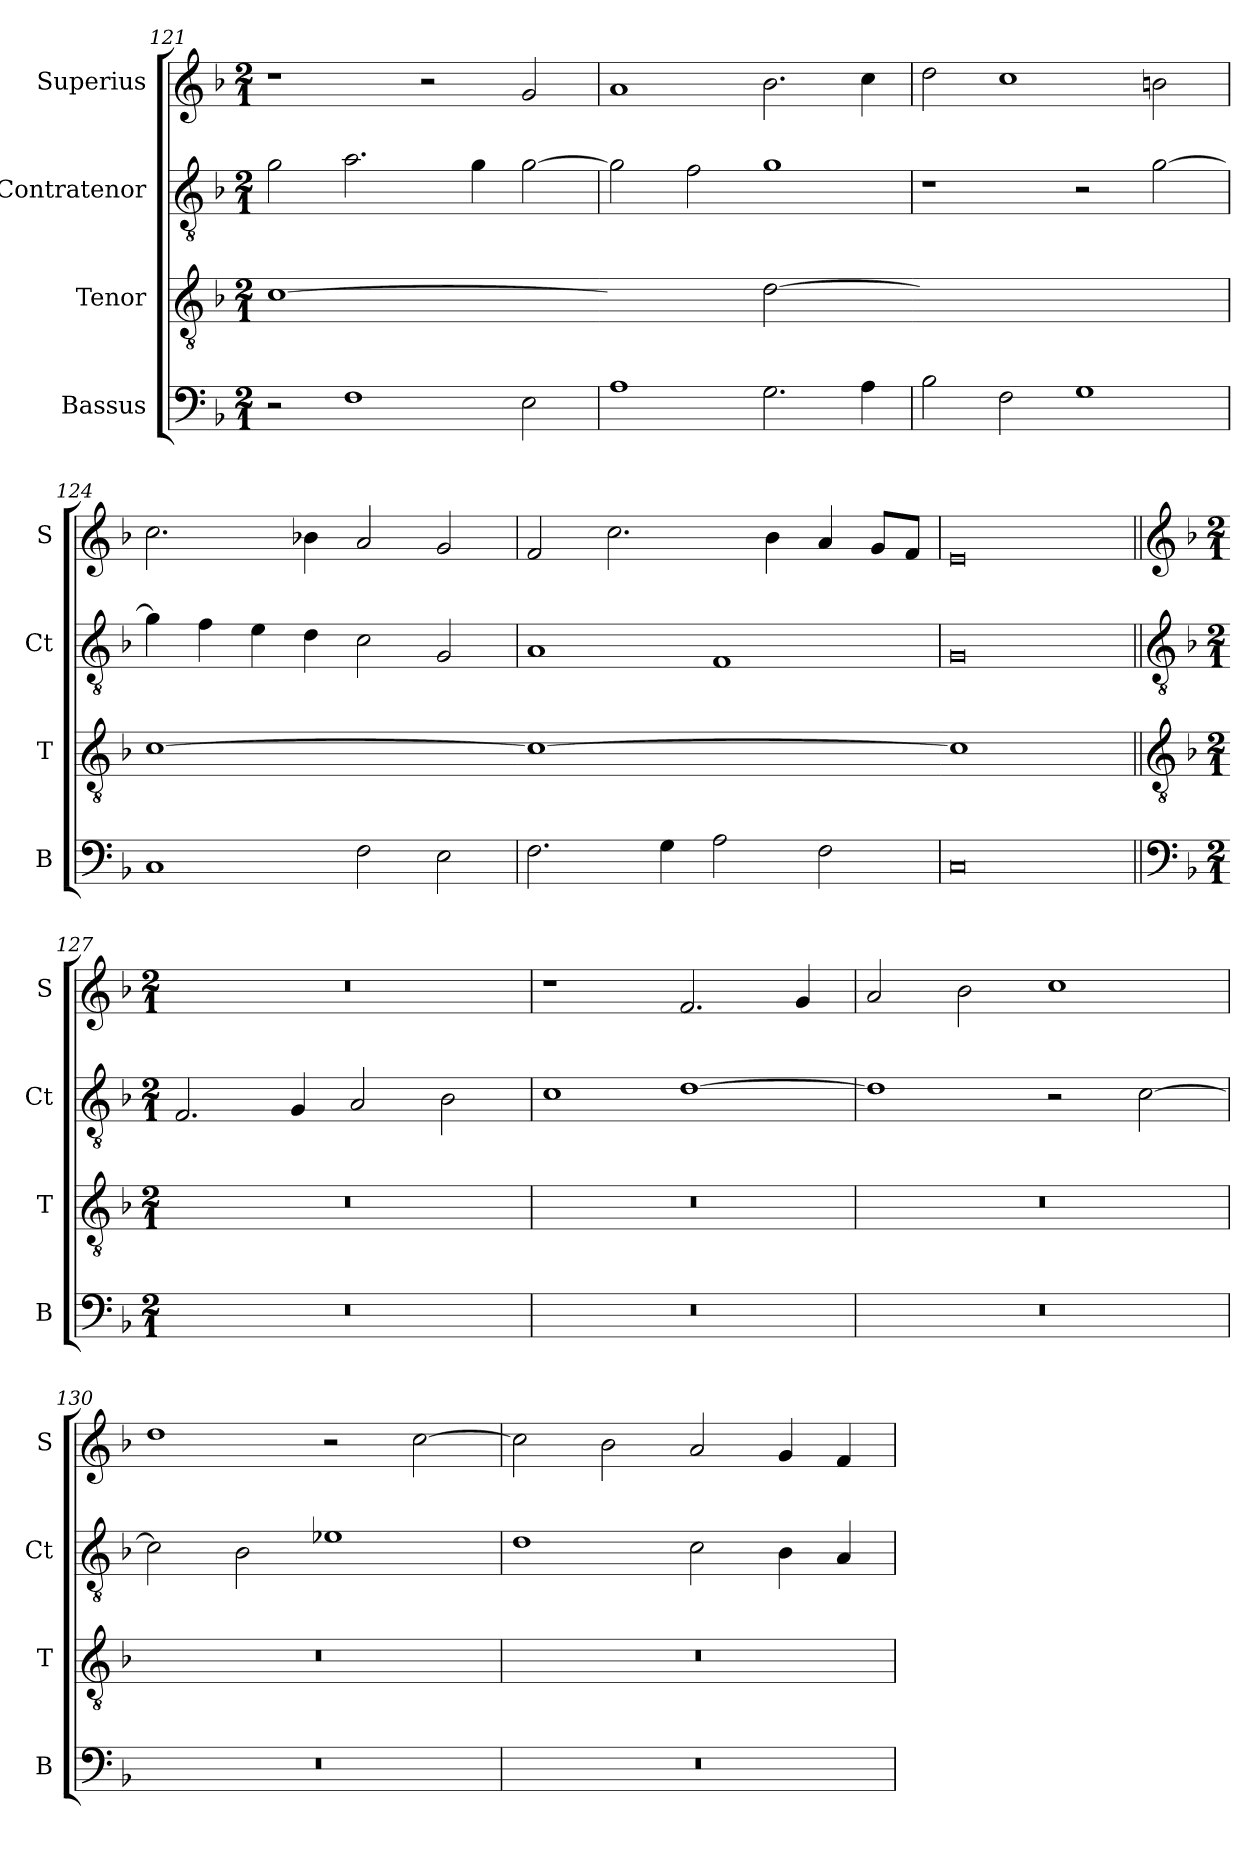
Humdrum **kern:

**kern	**kern	**kern	**kern
*part4	*part3	*part2	*part1
*staff4	*staff3	*staff2	*staff1
*I"Bassus	*I"Tenor	*I"Contratenor	*I"Superius
*I'B	*I'T	*I'Ct	*I'S
*clefF4	*clefGv2	*clefGv2	*clefG2
*k[b-]	*k[b-]	*k[b-]	*k[b-]
*M2/1	*M2/1	*M2/1	*M2/1
=121	=121	=121	=121
!	!LO:N:vis=1	!	!
2r	[0c	2g	1r
1F	.	2.a	.
.	.	.	2r
.	.	4g	.
2E	.	[2g	2g
=122	=122-	=122	=122
!	!LO:N:vis=2	!	!
1A	1cyy]	2g]	1a
.	.	2f	.
!	!LO:N:vis=2	!	!
2.G	[1d	1g	2.b-
4A	.	.	4cc
=123	=123-	=123	=123
!	!LO:N:vis=1	!	!
2B-	0dyy]	1r	2dd
2F	.	.	1cc
1G	.	2r	.
.	.	[2g	2bn
=124	=124	=124	=124
!	!LO:N:vis=1	!	!
1C	[0c	4g]	2.cc
.	.	4f	.
.	.	4e	.
.	.	4d	4b-X
2F	.	2c	2a
2E	.	2G	2g
=125	=125-	=125	=125
!	!LO:N:vis=1	!	!
2.F	0c_	1A	2f
.	.	.	2.cc
4G	.	.	.
2A	.	1F	.
.	.	.	4b-
2F	.	.	4a
.	.	.	8gL
.	.	.	8fJ
=126	=126-	=126	=126
!	!LO:N:vis=1	!	!
0C	0c]	0G	0e
!!LO:LB:g=z
=127||	=127||	=127||	=127||
*clefF4	*clefGv2	*clefGv2	*clefG2
*k[b-]	*k[b-]	*k[b-]	*k[b-]
*M2/1	*M2/1	*M2/1	*M2/1
0r	0r	2.F	0r
.	.	4G	.
.	.	2A	.
.	.	2B-	.
=128	=128	=128	=128
0r	0r	1c	1r
.	.	[1d	2.f
.	.	.	4g
=129	=129	=129	=129
0r	0r	1d]	2a
.	.	.	2b-
.	.	2r	1cc
.	.	[2c	.
=130	=130	=130	=130
0r	0r	2c]	1dd
.	.	2B-	.
.	.	1e-X	2r
.	.	.	[2cc
=131	=131	=131	=131
0r	0r	1d	2cc]
.	.	.	2b-
.	.	2c	2a
.	.	4B-	4g
.	.	4A	4f
=	=	=	=
*-	*-	*-	*-
